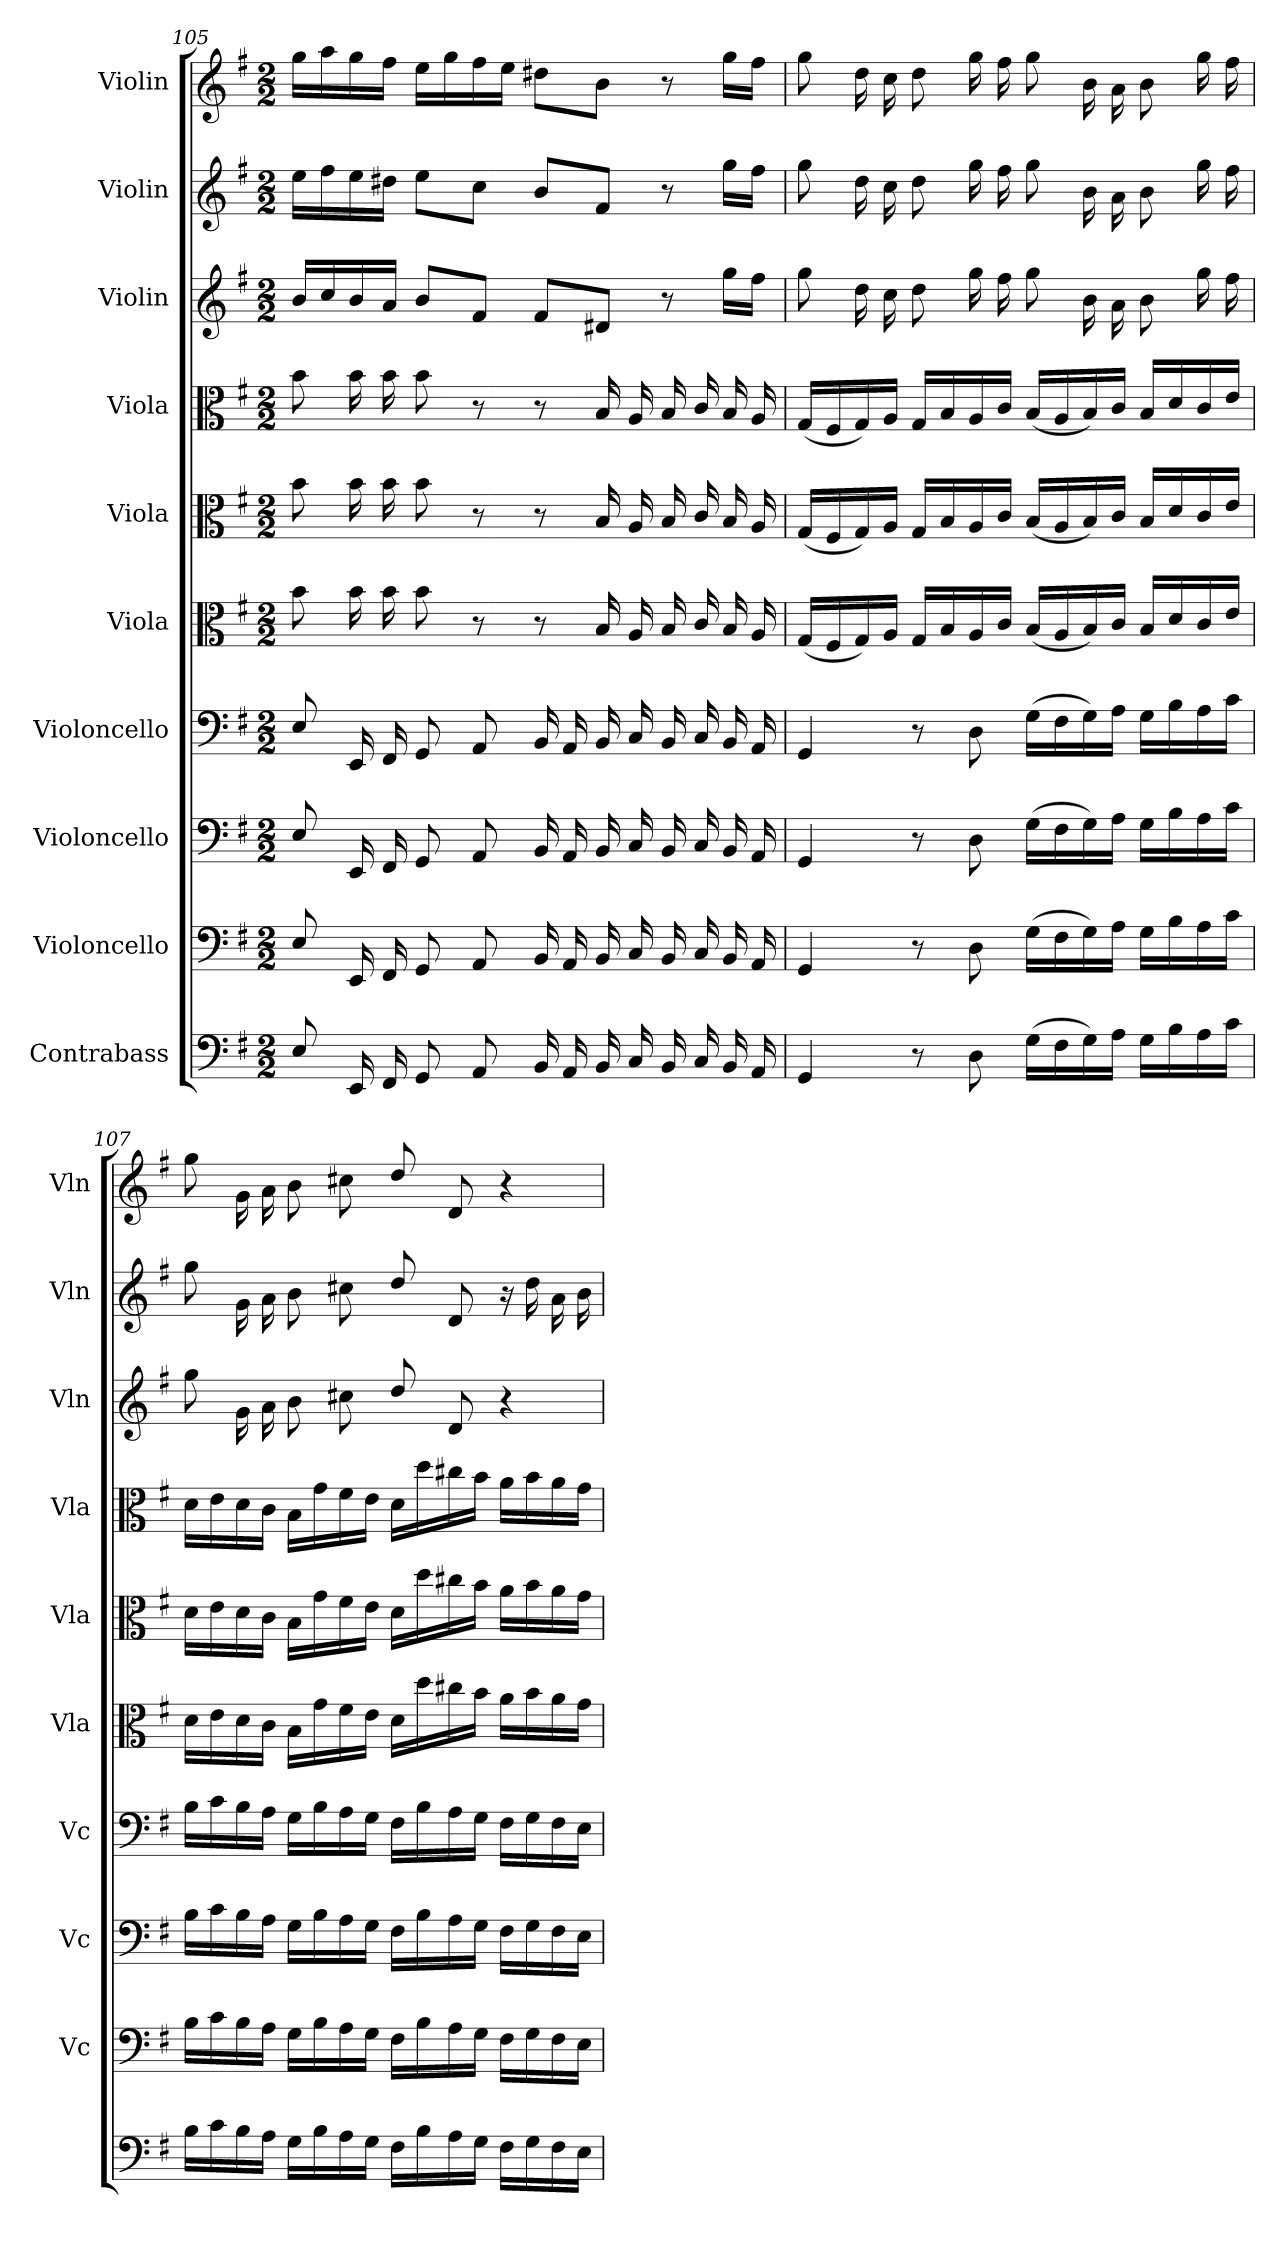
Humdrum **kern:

**kern	**kern	**kern	**kern	**kern	**kern	**kern	**kern	**kern	**kern
*part10	*part9	*part8	*part7	*part6	*part5	*part4	*part3	*part2	*part1
*staff10	*staff9	*staff8	*staff7	*staff6	*staff5	*staff4	*staff3	*staff2	*staff1
*I"Contrabass	*I"Violoncello	*I"Violoncello	*I"Violoncello	*I"Viola	*I"Viola	*I"Viola	*I"Violin	*I"Violin	*I"Violin
*	*I'Vc	*I'Vc	*I'Vc	*I'Vla	*I'Vla	*I'Vla	*I'Vln	*I'Vln	*I'Vln
*clefF4	*clefF4	*clefF4	*clefF4	*clefC3	*clefC3	*clefC3	*clefG2	*clefG2	*clefG2
*k[f#]	*k[f#]	*k[f#]	*k[f#]	*k[f#]	*k[f#]	*k[f#]	*k[f#]	*k[f#]	*k[f#]
*G:	*G:	*G:	*G:	*G:	*G:	*G:	*G:	*G:	*G:
*M2/2	*M2/2	*M2/2	*M2/2	*M2/2	*M2/2	*M2/2	*M2/2	*M2/2	*M2/2
=105	=105	=105	=105	=105	=105	=105	=105	=105	=105
8E/	8E/	8E/	8E/	8b\	8b\	8b\	16b/LL	16ee\LL	16gg\LL
.	.	.	.	.	.	.	16cc/	16ff#\	16aa\
16EE/	16EE/	16EE/	16EE/	16b\	16b\	16b\	16b/	16ee\	16gg\
16FF#/	16FF#/	16FF#/	16FF#/	16b\	16b\	16b\	16a/JJ	16dd#X\JJ	16ff#\JJ
8GG/	8GG/	8GG/	8GG/	8b\	8b\	8b\	8b/L	8ee\L	16ee\LL
.	.	.	.	.	.	.	.	.	16gg\
8AA/	8AA/	8AA/	8AA/	8r	8r	8r	8f#/J	8cc\J	16ff#\
.	.	.	.	.	.	.	.	.	16ee\JJ
16BB/	16BB/	16BB/	16BB/	8r	8r	8r	8f#/L	8b/L	8dd#X\L
16AA/	16AA/	16AA/	16AA/	.	.	.	.	.	.
16BB/	16BB/	16BB/	16BB/	16B/	16B/	16B/	8d#X/J	8f#/J	8b\J
16C/	16C/	16C/	16C/	16A/	16A/	16A/	.	.	.
16BB/	16BB/	16BB/	16BB/	16B/	16B/	16B/	8r	8r	8r
16C/	16C/	16C/	16C/	16c/	16c/	16c/	.	.	.
16BB/	16BB/	16BB/	16BB/	16B/	16B/	16B/	16gg\LL	16gg\LL	16gg\LL
16AA/	16AA/	16AA/	16AA/	16A/	16A/	16A/	16ff#\JJ	16ff#\JJ	16ff#\JJ
=106	=106	=106	=106	=106	=106	=106	=106	=106	=106
4GG/	4GG/	4GG/	4GG/	(16G/LL	(16G/LL	(16G/LL	8gg\	8gg\	8gg\
.	.	.	.	16F#/	16F#/	16F#/	.	.	.
.	.	.	.	16G/)	16G/)	16G/)	16dd\	16dd\	16dd\
.	.	.	.	16A/JJ	16A/JJ	16A/JJ	16cc\	16cc\	16cc\
8r	8r	8r	8r	16G/LL	16G/LL	16G/LL	8dd\	8dd\	8dd\
.	.	.	.	16B/	16B/	16B/	.	.	.
8D\	8D\	8D\	8D\	16A/	16A/	16A/	16gg\	16gg\	16gg\
.	.	.	.	16c/JJ	16c/JJ	16c/JJ	16ff#\	16ff#\	16ff#\
(16G\LL	(16G\LL	(16G\LL	(16G\LL	(16B/LL	(16B/LL	(16B/LL	8gg\	8gg\	8gg\
16F#\	16F#\	16F#\	16F#\	16A/	16A/	16A/	.	.	.
16G\)	16G\)	16G\)	16G\)	16B/)	16B/)	16B/)	16b\	16b\	16b\
16A\JJ	16A\JJ	16A\JJ	16A\JJ	16c/JJ	16c/JJ	16c/JJ	16a\	16a\	16a\
16G\LL	16G\LL	16G\LL	16G\LL	16B/LL	16B/LL	16B/LL	8b\	8b\	8b\
16B\	16B\	16B\	16B\	16d/	16d/	16d/	.	.	.
16A\	16A\	16A\	16A\	16c/	16c/	16c/	16gg\	16gg\	16gg\
16c\JJ	16c\JJ	16c\JJ	16c\JJ	16e/JJ	16e/JJ	16e/JJ	16ff#\	16ff#\	16ff#\
=107	=107	=107	=107	=107	=107	=107	=107	=107	=107
16B\LL	16B\LL	16B\LL	16B\LL	16d\LL	16d\LL	16d\LL	8gg\	8gg\	8gg\
16c\	16c\	16c\	16c\	16e\	16e\	16e\	.	.	.
16B\	16B\	16B\	16B\	16d\	16d\	16d\	16g\	16g\	16g\
16A\JJ	16A\JJ	16A\JJ	16A\JJ	16c\JJ	16c\JJ	16c\JJ	16a\	16a\	16a\
16G\LL	16G\LL	16G\LL	16G\LL	16B\LL	16B\LL	16B\LL	8b\	8b\	8b\
16B\	16B\	16B\	16B\	16g\	16g\	16g\	.	.	.
16A\	16A\	16A\	16A\	16f#\	16f#\	16f#\	8cc#X\	8cc#X\	8cc#X\
16G\JJ	16G\JJ	16G\JJ	16G\JJ	16e\JJ	16e\JJ	16e\JJ	.	.	.
16F#\LL	16F#\LL	16F#\LL	16F#\LL	16d\LL	16d\LL	16d\LL	8dd/	8dd/	8dd/
16B\	16B\	16B\	16B\	16dd\	16dd\	16dd\	.	.	.
16A\	16A\	16A\	16A\	16cc#X\	16cc#X\	16cc#X\	8d/	8d/	8d/
16G\JJ	16G\JJ	16G\JJ	16G\JJ	16b\JJ	16b\JJ	16b\JJ	.	.	.
16F#\LL	16F#\LL	16F#\LL	16F#\LL	16a\LL	16a\LL	16a\LL	4r	16r	4r
16G\	16G\	16G\	16G\	16b\	16b\	16b\	.	16dd\	.
16F#\	16F#\	16F#\	16F#\	16a\	16a\	16a\	.	16a\	.
16E\JJ	16E\JJ	16E\JJ	16E\JJ	16g\JJ	16g\JJ	16g\JJ	.	16b\	.
=	=	=	=	=	=	=	=	=	=
*-	*-	*-	*-	*-	*-	*-	*-	*-	*-
